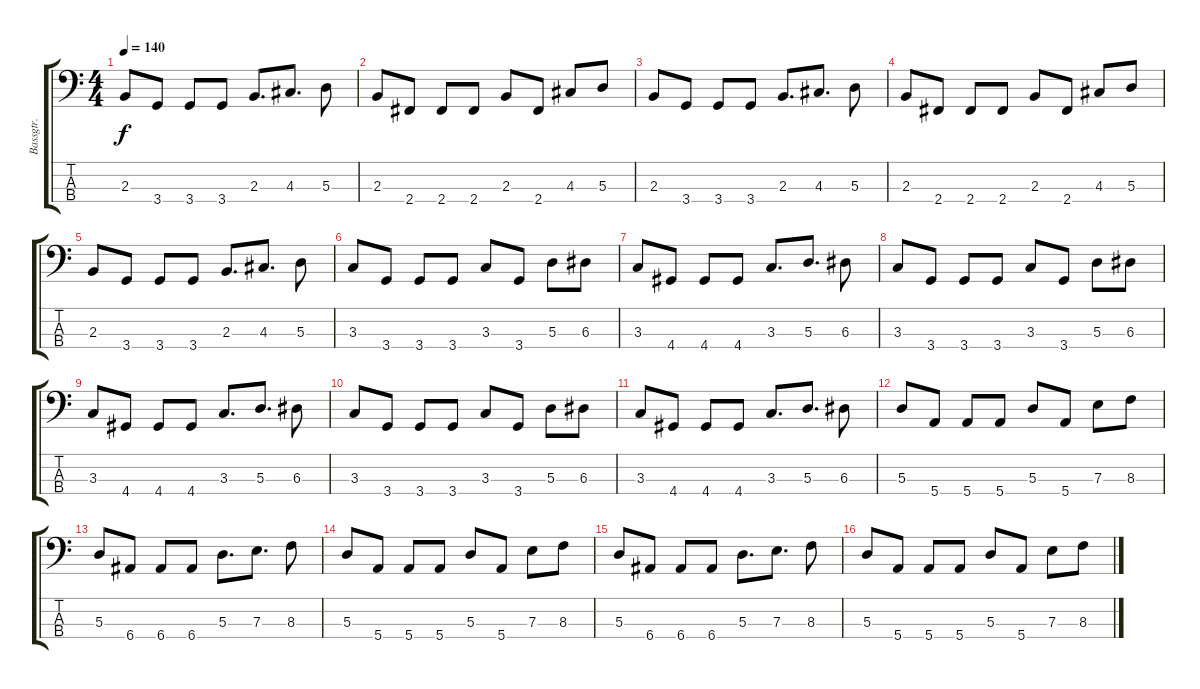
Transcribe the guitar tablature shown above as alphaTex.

\track ("Bassgtr." "Bassgtr.") {instrument electricbasspick}
\staff {score tabs}
\tuning (G2 D2 A1 E1) {hide}
\ts (4 4)
\tempo 140
\clef f4
\ks c
2.3.8{dy f} 3.4.8 3.4.8 3.4.8 2.3.8{d} 4.3.8{d} 5.3.8 |
2.3.8 2.4.8 2.4.8 2.4.8 2.3.8 2.4.8 4.3.8 5.3.8 |
2.3.8 3.4.8 3.4.8 3.4.8 2.3.8{d} 4.3.8{d} 5.3.8 |
2.3.8 2.4.8 2.4.8 2.4.8 2.3.8 2.4.8 4.3.8 5.3.8 |
2.3.8 3.4.8 3.4.8 3.4.8 2.3.8{d} 4.3.8{d} 5.3.8 |
3.3.8 3.4.8 3.4.8 3.4.8 3.3.8 3.4.8 5.3.8 6.3.8 |
3.3.8 4.4.8 4.4.8 4.4.8 3.3.8{d} 5.3.8{d} 6.3.8 |
3.3.8 3.4.8 3.4.8 3.4.8 3.3.8 3.4.8 5.3.8 6.3.8 |
3.3.8 4.4.8 4.4.8 4.4.8 3.3.8{d} 5.3.8{d} 6.3.8 |
3.3.8 3.4.8 3.4.8 3.4.8 3.3.8 3.4.8 5.3.8 6.3.8 |
3.3.8 4.4.8 4.4.8 4.4.8 3.3.8{d} 5.3.8{d} 6.3.8 |
5.3.8 5.4.8 5.4.8 5.4.8 5.3.8 5.4.8 7.3.8 8.3.8 |
5.3.8 6.4.8 6.4.8 6.4.8 5.3.8{d} 7.3.8{d} 8.3.8 |
5.3.8 5.4.8 5.4.8 5.4.8 5.3.8 5.4.8 7.3.8 8.3.8 |
5.3.8 6.4.8 6.4.8 6.4.8 5.3.8{d} 7.3.8{d} 8.3.8 |
5.3.8 5.4.8 5.4.8 5.4.8 5.3.8 5.4.8 7.3.8 8.3.8
